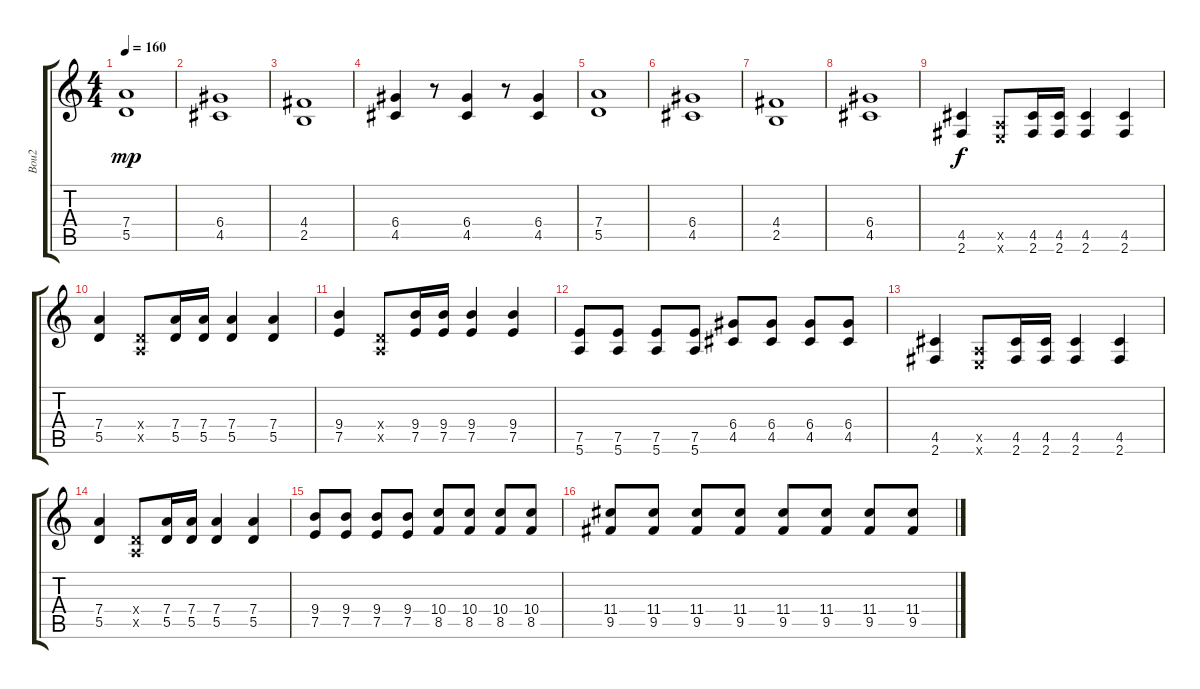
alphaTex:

\track ("Bou2" "Bou2") {instrument distortionguitar}
\staff {score tabs}
\tuning (E4 B3 G3 D3 A2 E2) {hide}
\ts (4 4)
\tempo 160
\clef g2
\ks c
(7.4 5.5).1{dy mp} |
(6.4 4.5).1 |
(4.4 2.5).1 |
(6.4 4.5).4 r.8 (6.4 4.5).4 r.8 (6.4 4.5).4 |
(7.4 5.5).1 |
(6.4 4.5).1 |
(4.4 2.5).1 |
(6.4 4.5).1 |
(4.5 2.6).4{dy f} (0.5{x} 0.6{x}).8 (4.5 2.6).16 (4.5 2.6).16 (4.5 2.6).4 (4.5 2.6).4 |
(7.4 5.5).4 (0.4{x} 0.5{x}).8 (7.4 5.5).16 (7.4 5.5).16 (7.4 5.5).4 (7.4 5.5).4 |
(9.4 7.5).4 (0.4{x} 0.5{x}).8 (9.4 7.5).16 (9.4 7.5).16 (9.4 7.5).4 (9.4 7.5).4 |
(7.5 5.6).8 (7.5 5.6).8 (7.5 5.6).8 (7.5 5.6).8 (6.4 4.5).8 (6.4 4.5).8 (6.4 4.5).8 (6.4 4.5).8 |
(4.5 2.6).4 (0.5{x} 0.6{x}).8 (4.5 2.6).16 (4.5 2.6).16 (4.5 2.6).4 (4.5 2.6).4 |
(7.4 5.5).4 (0.4{x} 0.5{x}).8 (7.4 5.5).16 (7.4 5.5).16 (7.4 5.5).4 (7.4 5.5).4 |
(9.4 7.5).8 (9.4 7.5).8 (9.4 7.5).8 (9.4 7.5).8 (10.4 8.5).8 (10.4 8.5).8 (10.4 8.5).8 (10.4 8.5).8 |
(11.4 9.5).8 (11.4 9.5).8 (11.4 9.5).8 (11.4 9.5).8 (11.4 9.5).8 (11.4 9.5).8 (11.4 9.5).8 (11.4 9.5).8
